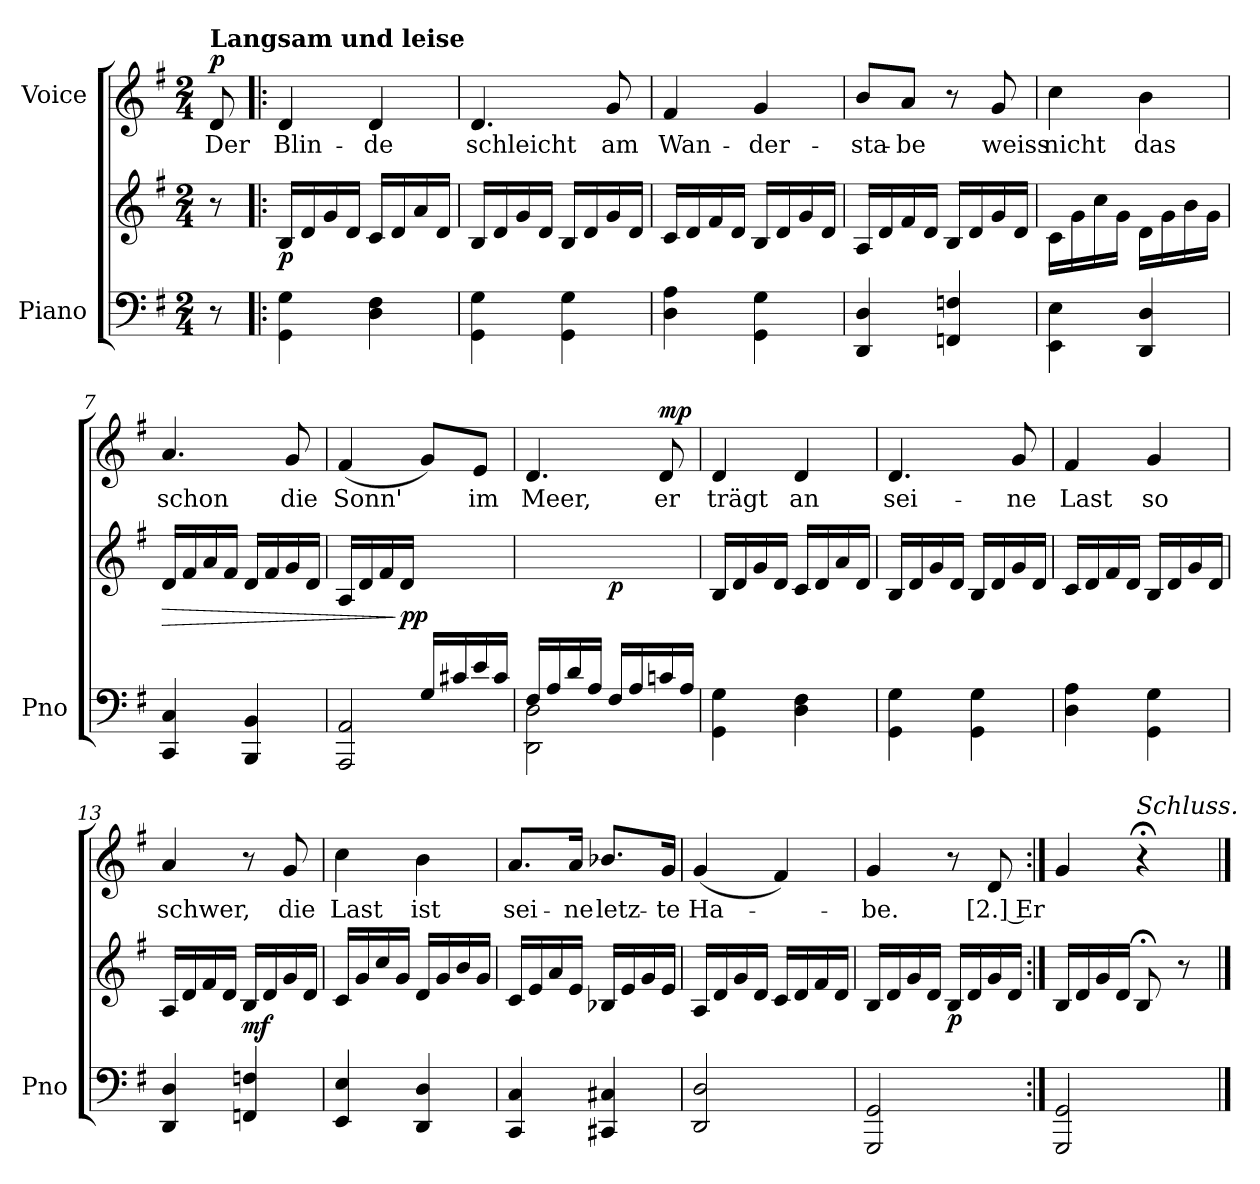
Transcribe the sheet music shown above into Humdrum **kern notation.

**kern	**kern	**dynam	**kern	**text	**dynam
*part2	*part2	*part2	*part1	*part1	*part1
*staff3	*staff2	*staff2/3	*staff1	*staff1	*staff1
*I"Piano	*	*	*I"Voice	*	*
*I'Pno	*	*	*	*	*
*clefF4	*clefG2	*	*clefG2	*	*
*k[f#]	*k[f#]	*	*k[f#]	*	*
*M2/4	*M2/4	*	*M2/4	*	*
=1	=1	=1	=1	=1	=1
!	!	!	!LO:TX:a:B:t=Langsam und leise	!	!
!	!	!	!	!LO:LY:b	!LO:DY:a
8r	8r	.	8d/	Der	p
=2!|:	=2!|:	=2!|:	=2!|:	=2!|:	=2!|:
!	!	!LO:DY:b	!	!LO:LY:b	!
4GG\ 4G\	16B/LL	p	4d/	Blin-	.
.	16d/	.	.	.	.
.	16g/	.	.	.	.
.	16d/JJ	.	.	.	.
!	!	!	!	!LO:LY:b	!
4D\ 4F#\	16c/LL	.	4d/	-de	.
.	16d/	.	.	.	.
.	16a/	.	.	.	.
.	16d/JJ	.	.	.	.
=3	=3	=3	=3	=3	=3
!	!	!	!	!LO:LY:b	!
4GG\ 4G\	16B/LL	.	4.d/	schleicht	.
.	16d/	.	.	.	.
.	16g/	.	.	.	.
.	16d/JJ	.	.	.	.
4GG\ 4G\	16B/LL	.	.	.	.
.	16d/	.	.	.	.
!	!	!	!	!LO:LY:b	!
.	16g/	.	8g/	am	.
.	16d/JJ	.	.	.	.
=4	=4	=4	=4	=4	=4
!	!	!	!	!LO:LY:b	!
4D\ 4A\	16c/LL	.	4f#/	Wan-	.
.	16d/	.	.	.	.
.	16f#/	.	.	.	.
.	16d/JJ	.	.	.	.
!	!	!	!	!LO:LY:b	!
4GG\ 4G\	16B/LL	.	4g/	-der-	.
.	16d/	.	.	.	.
.	16g/	.	.	.	.
.	16d/JJ	.	.	.	.
=5	=5	=5	=5	=5	=5
!	!	!	!	!LO:LY:b	!
4DD/ 4D/	16A/LL	.	8b/L	-sta-	.
.	16d/	.	.	.	.
!	!	!	!	!LO:LY:b	!
.	16f#/	.	8a/J	-be	.
.	16d/JJ	.	.	.	.
4FFn/ 4Fn/	16B/LL	.	8r	.	.
.	16d/	.	.	.	.
!	!	!	!	!LO:LY:b	!
.	16g/	.	8g/	weiss	.
.	16d/JJ	.	.	.	.
!!LO:LB:g=z
=6	=6	=6	=6	=6	=6
!	!	!	!	!LO:LY:b	!
4EE\ 4E\	16c\LL	.	4cc\	nicht	.
.	16g\	.	.	.	.
.	16cc\	.	.	.	.
.	16g\JJ	.	.	.	.
!	!	!	!	!LO:LY:b	!
4DD/ 4D/	16d\LL	.	4b\	das	.
.	16g\	.	.	.	.
.	16b\	.	.	.	.
.	16g\JJ	.	.	.	.
=7	=7	=7	=7	=7	=7
!	!	!LO:HP:b	!	!LO:LY:b	!
4CC/ 4C/	16d/LL	>	4.a/	schon	.
.	16f#/	.	.	.	.
.	16a/	.	.	.	.
.	16f#/JJ	.	.	.	.
4BBB/ 4BB/	16d/LL	.	.	.	.
.	16f#/	.	.	.	.
!	!	!	!	!LO:LY:b	!
.	16g/	.	8g/	die	.
.	16d/JJ	.	.	.	.
=8	=8	=8	=8	=8	=8
*^	*	*	*	*	*
!	!	!	!	!	!LO:LY:b	!
4ryy	2AAA/ 2AA/	16A/LL	.	(<4f#/	Sonn'	.
.	.	16d/	.	.	.	.
.	.	16f#/	.	.	.	.
!	!	!	!LO:DY:n=1:b	!	!	!
.	.	16d/JJ	] pp	.	.	.
16G/LL	.	4ryy	.	8g/L)	.	.
16c#X/	.	.	.	.	.	.
!	!	!	!	!	!LO:LY:b	!
16e/	.	.	.	8e/J	im	.
16c#/JJ	.	.	.	.	.	.
=9	=9	=9	=9	=9	=9	=9
!	!	!	!	!	!LO:LY:b	!
16F#/LL	2DD\ 2D\	4ryy	.	4.d/	Meer,	.
16A/	.	.	.	.	.	.
16d/	.	.	.	.	.	.
16A/JJ	.	.	.	.	.	.
!	!	!	!LO:DY:b	!	!	!
16F#/LL	.	4ryy	p	.	.	.
16A/	.	.	.	.	.	.
!	!	!	!	!	!LO:LY:b	!LO:DY:a
16cn/	.	.	.	8d/	er	mp
16A/JJ	.	.	.	.	.	.
*v	*v	*	*	*	*	*
!!LO:LB:g=z
=10	=10	=10	=10	=10	=10
!	!	!	!	!LO:LY:b	!
4GG\ 4G\	16B/LL	.	4d/	trägt	.
.	16d/	.	.	.	.
.	16g/	.	.	.	.
.	16d/JJ	.	.	.	.
!	!	!	!	!LO:LY:b	!
4D\ 4F#\	16c/LL	.	4d/	an	.
.	16d/	.	.	.	.
.	16a/	.	.	.	.
.	16d/JJ	.	.	.	.
=11	=11	=11	=11	=11	=11
!	!	!	!	!LO:LY:b	!
4GG\ 4G\	16B/LL	.	4.d/	sei-	.
.	16d/	.	.	.	.
.	16g/	.	.	.	.
.	16d/JJ	.	.	.	.
4GG\ 4G\	16B/LL	.	.	.	.
.	16d/	.	.	.	.
!	!	!	!	!LO:LY:b	!
.	16g/	.	8g/	-ne	.
.	16d/JJ	.	.	.	.
=12	=12	=12	=12	=12	=12
!	!	!	!	!LO:LY:b	!
4D\ 4A\	16c/LL	.	4f#/	Last	.
.	16d/	.	.	.	.
.	16f#/	.	.	.	.
.	16d/JJ	.	.	.	.
!	!	!	!	!LO:LY:b	!
4GG\ 4G\	16B/LL	.	4g/	so	.
.	16d/	.	.	.	.
.	16g/	.	.	.	.
.	16d/JJ	.	.	.	.
=13	=13	=13	=13	=13	=13
!	!	!	!	!LO:LY:b	!
4DD/ 4D/	16A/LL	.	4a/	schwer,	.
.	16d/	.	.	.	.
.	16f#/	.	.	.	.
.	16d/JJ	.	.	.	.
!	!	!LO:DY:b	!	!	!
4FFn/ 4Fn/	16B/LL	mf	8r	.	.
.	16d/	.	.	.	.
!	!	!	!	!LO:LY:b	!
.	16g/	.	8g/	die	.
.	16d/JJ	.	.	.	.
!!LO:LB:g=z
=14	=14	=14	=14	=14	=14
!	!	!	!	!LO:LY:b	!
4EE/ 4E/	16c/LL	.	4cc\	Last	.
.	16g/	.	.	.	.
.	16cc/	.	.	.	.
.	16g/JJ	.	.	.	.
!	!	!	!	!LO:LY:b	!
4DD/ 4D/	16d/LL	.	4b\	ist	.
.	16g/	.	.	.	.
.	16b/	.	.	.	.
.	16g/JJ	.	.	.	.
=15	=15	=15	=15	=15	=15
!	!	!	!	!LO:LY:b	!
4CC/ 4C/	16c/LL	.	8.a/L	sei-	.
.	16e/	.	.	.	.
.	16a/	.	.	.	.
!	!	!	!	!LO:LY:b	!
.	16e/JJ	.	16a/Jk	-ne	.
!	!	!	!	!LO:LY:b	!
4CC#X/ 4C#X/	16B-X/LL	.	8.b-X/L	letz-	.
.	16e/	.	.	.	.
.	16g/	.	.	.	.
!	!	!	!	!LO:LY:b	!
.	16e/JJ	.	16g/Jk	-te	.
=16	=16	=16	=16	=16	=16
!	!	!	!	!LO:LY:b	!
2DD/ 2D/	16A/LL	.	(<4g/	Ha-	.
.	16d/	.	.	.	.
.	16g/	.	.	.	.
.	16d/JJ	.	.	.	.
.	16c/LL	.	4f#/)	.	.
.	16d/	.	.	.	.
.	16f#/	.	.	.	.
.	16d/JJ	.	.	.	.
=17	=17	=17	=17	=17	=17
!	!	!	!	!LO:LY:b	!
2GGG/ 2GG/	16B/LL	.	4g/	-be.	.
.	16d/	.	.	.	.
.	16g/	.	.	.	.
.	16d/JJ	.	.	.	.
!	!	!LO:DY:b	!	!	!
.	16B/LL	p	8r	.	.
.	16d/	.	.	.	.
!	!	!	!	!LO:LY:b	!
.	16g/	.	8d/	[2.] Er	.
.	16d/JJ	.	.	.	.
=18:|!	=18:|!	=18:|!	=18:|!	=18:|!	=18:|!
*	*	*	*MM65	*	*
2GGG/ 2GG/	16B/LL	.	4g/	.	.
.	16d/	.	.	.	.
.	16g/	.	.	.	.
.	16d/JJ	.	.	.	.
!	!	!	!LO:TX:a:i:t=Schluss.	!	!
.	8B;</	.	4r;	.	.
.	8r	.	.	.	.
==	==	==	==	==	==
*-	*-	*-	*-	*-	*-
